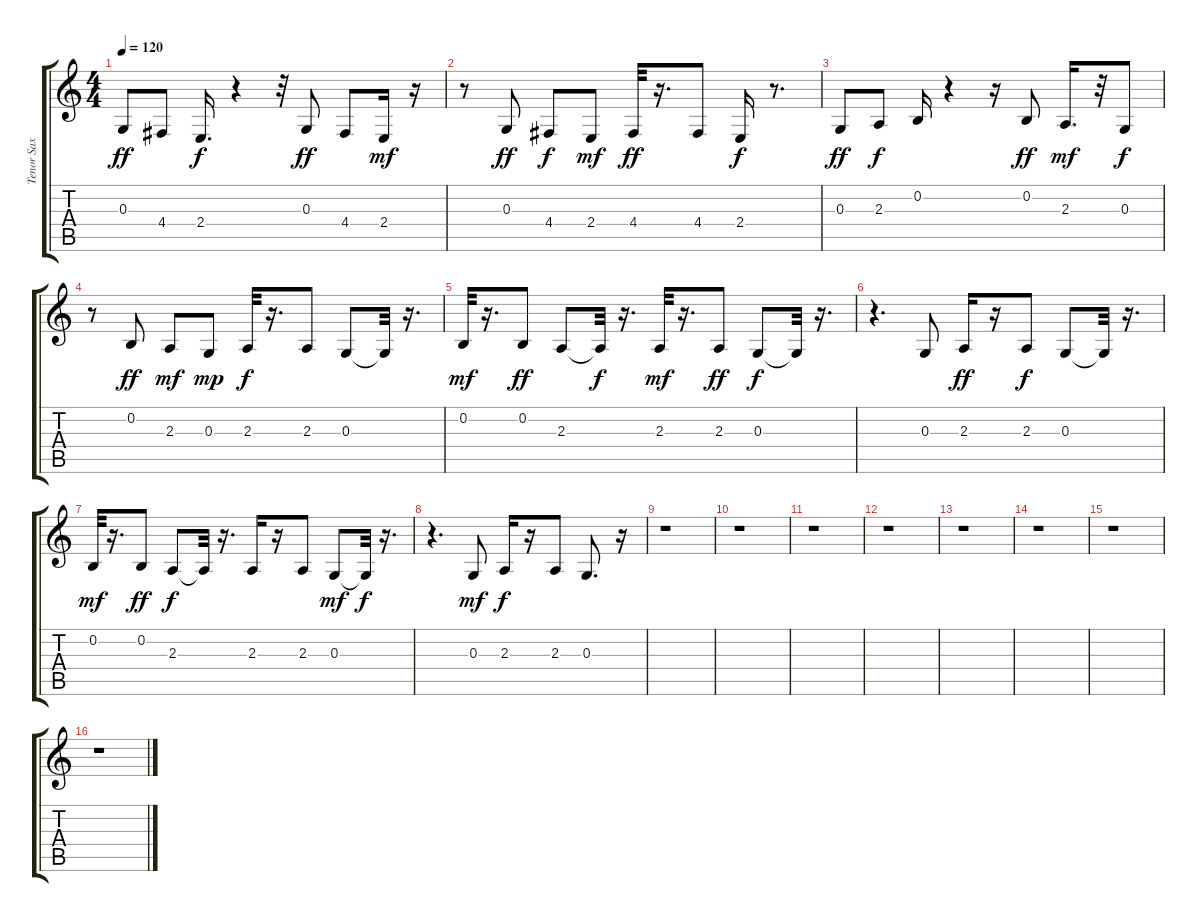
\track ("Tenor Sax 1" "Tenor Sax ") {instrument tenorsax}
\staff {score tabs}
\tuning (E4 B3 G3 D3 A2 E2) {hide}
\ts (4 4)
\tempo 120
\clef g2
\ks c
0.3.8{dy ff} 4.4.8 2.4.16{d dy f} r.4 r.32 0.3.8{dy ff} 4.4.8 2.4.16{dy mf} r.16 |
r.8 0.3.8{dy ff} 4.4.8{dy f} 2.4.8{dy mf} 4.4.32{dy ff} r.16{d} 4.4.8 2.4.16{dy f} r.8{d} |
0.3.8{dy ff} 2.3.8{dy f} 0.2.16 r.4 r.16 0.2.8{dy ff} 2.3.16{d dy mf} r.32 0.3.8{dy f} |
r.8 0.2.8{dy ff} 2.3.8{dy mf} 0.3.8{dy mp} 2.3.32{dy f} r.16{d} 2.3.8 0.3.8 0.3{t}.32 r.16{d} |
0.2.32{dy mf} r.16{d} 0.2.8{dy ff} 2.3.8 2.3{t}.32{dy f} r.16{d} 2.3.32{dy mf} r.16{d} 2.3.8{dy ff} 0.3.8{dy f} 0.3{t}.32 r.16{d} |
r.4{d} 0.3.8 2.3.16{dy ff} r.16 2.3.8{dy f} 0.3.8 0.3{t}.32 r.16{d} |
0.2.32{dy mf} r.16{d} 0.2.8{dy ff} 2.3.8{dy f} 2.3{t}.32 r.16{d} 2.3.16 r.16 2.3.8 0.3.8{dy mf} 0.3{t}.32{dy f} r.16{d} |
r.4{d} 0.3.8{dy mf} 2.3.16{dy f} r.16 2.3.8 0.3.8{d} r.16 |
r.1 |
r.1 |
r.1 |
r.1 |
r.1 |
r.1 |
r.1 |
r.1
